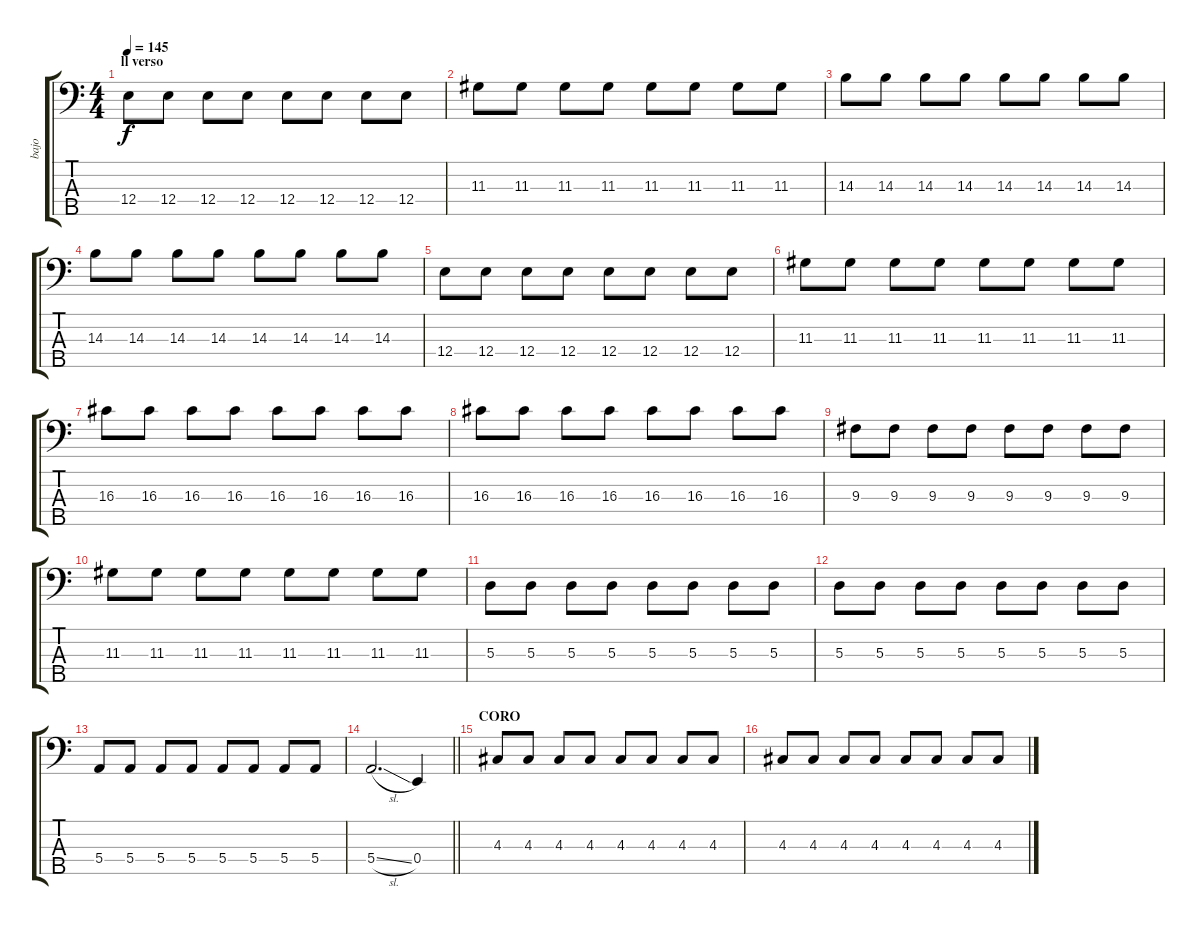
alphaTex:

\track ("bajo" "bajo") {instrument electricbassfinger}
\staff {score tabs}
\tuning (G2 D2 A1 E1 B0) {hide}
\ts (4 4)
\section ("" "ll verso")
\tempo 145
\clef f4
\ks c
12.4.8{dy f} 12.4.8 12.4.8 12.4.8 12.4.8 12.4.8 12.4.8 12.4.8 |
11.3.8 11.3.8 11.3.8 11.3.8 11.3.8 11.3.8 11.3.8 11.3.8 |
14.3.8 14.3.8 14.3.8 14.3.8 14.3.8 14.3.8 14.3.8 14.3.8 |
14.3.8 14.3.8 14.3.8 14.3.8 14.3.8 14.3.8 14.3.8 14.3.8 |
12.4.8 12.4.8 12.4.8 12.4.8 12.4.8 12.4.8 12.4.8 12.4.8 |
11.3.8 11.3.8 11.3.8 11.3.8 11.3.8 11.3.8 11.3.8 11.3.8 |
16.3.8 16.3.8 16.3.8 16.3.8 16.3.8 16.3.8 16.3.8 16.3.8 |
16.3.8 16.3.8 16.3.8 16.3.8 16.3.8 16.3.8 16.3.8 16.3.8 |
9.3.8 9.3.8 9.3.8 9.3.8 9.3.8 9.3.8 9.3.8 9.3.8 |
11.3.8 11.3.8 11.3.8 11.3.8 11.3.8 11.3.8 11.3.8 11.3.8 |
5.3.8 5.3.8 5.3.8 5.3.8 5.3.8 5.3.8 5.3.8 5.3.8 |
5.3.8 5.3.8 5.3.8 5.3.8 5.3.8 5.3.8 5.3.8 5.3.8 |
5.4.8 5.4.8 5.4.8 5.4.8 5.4.8 5.4.8 5.4.8 5.4.8 |
\barLineRight lightlight
5.4{sl}.2{d} 0.4.4 |
\section ("" "CORO")
4.3.8 4.3.8 4.3.8 4.3.8 4.3.8 4.3.8 4.3.8 4.3.8 |
4.3.8 4.3.8 4.3.8 4.3.8 4.3.8 4.3.8 4.3.8 4.3.8
